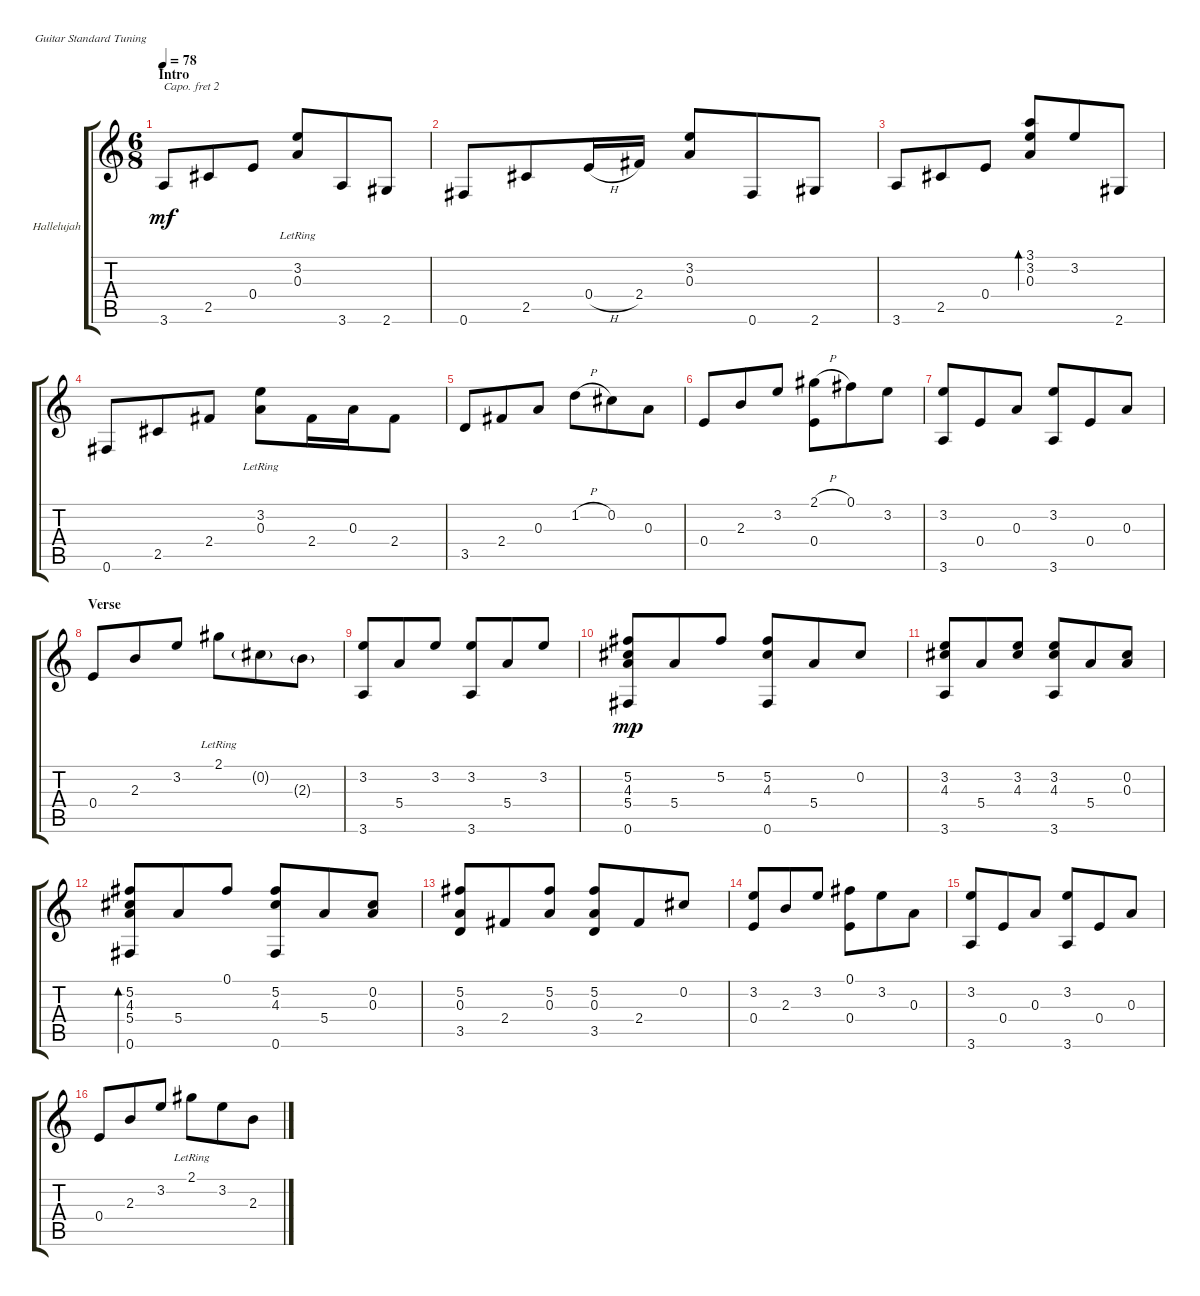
\defaultSystemsLayout 4
\bracketExtendMode groupsimilarinstruments
\firstSystemTrackNameOrientation horizontal
\otherSystemsTrackNameOrientation horizontal
\track ("Hallelujah" "Hallelujah") {instrument acousticguitarsteel}
\staff {score tabs}
\capo 2
\tuning (E4 B3 G3 D3 A2 E2)
\ts (6 8)
\section ("" "Intro")
\tempo 78
\clef g2
\ks c
3.6.8{dy mf instrument acousticguitarsteel} 2.5.8 0.4.8 (0.3{lr} 3.2{lr}).8 3.6.8 2.6.8 |
0.6.8 2.5.8 0.4{h}.16 2.4.16 (0.3 3.2).8 0.6.8 2.6.8 |
3.6.8 2.5.8 0.4.8 (0.3 3.2 3.1).8{bd 100} 3.2.8 2.6.8 |
0.6.8 2.5.8 2.4.8 (0.3{lr} 3.2).8 2.4.16 0.3.16 2.4.8 |
3.5.8 2.4.8 0.3.8 1.2{h}.8 0.2.8 0.3.8 |
0.4.8 2.3.8 3.2.8 (2.1{h} 0.4).8 0.1.8 3.2.8 |
(3.2 3.6).8 0.4.8 0.3.8 (3.6 3.2).8 0.4.8 0.3.8 |
\section ("" "Verse")
0.4.8 2.3.8 3.2.8 2.1{lr}.8 0.2{g}.8 2.3{g}.8 |
(3.2 3.6).8 5.4.8 3.2.8 (3.6 3.2).8 5.4.8 3.2.8 |
(5.2 0.6 4.3 5.4).8{dy mp} 5.4.8 5.2.8 (0.6 4.3 5.2).8 5.4.8 0.2.8 |
(3.2 4.3 3.6).8 5.4.8 (4.3 3.2).8 (3.6 4.3 3.2).8 5.4.8 (0.3 0.2).8 |
(4.3 5.2 0.6 5.4).8{bd 34} 5.4.8 0.1.8 (0.6 4.3 5.2).8 5.4.8 (0.3 0.2).8 |
(0.3 5.2 3.5).8 2.4.8 (0.3 5.2).8 (3.5 0.3 5.2).8 2.4.8 0.2.8 |
(3.2 0.4).8 2.3.8 3.2.8 (0.1 0.4).8 3.2.8 0.3.8 |
(3.6 3.2).8 0.4.8 0.3.8 (3.2 3.6).8 0.4.8 0.3.8 |
0.4.8 2.3.8 3.2.8 2.1{lr}.8 3.2.8 2.3.8
